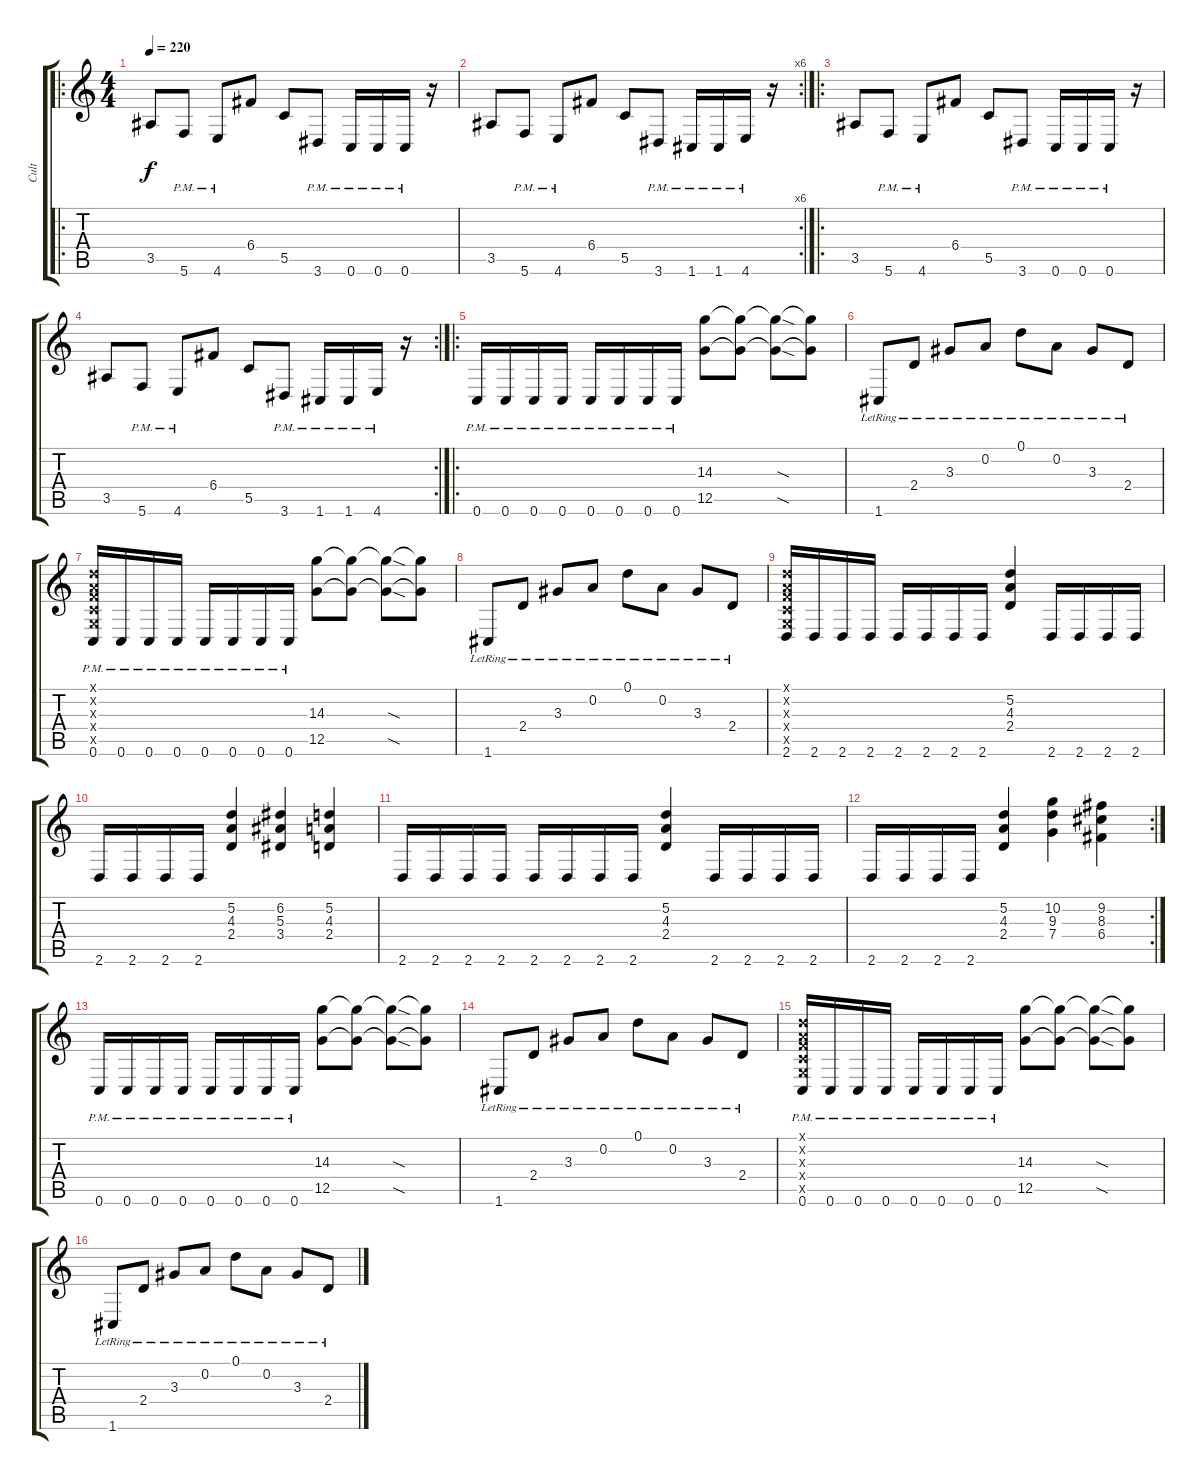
\track ("Cult" "Cult") {instrument overdrivenguitar}
\staff {score tabs}
\tuning (D4 A3 F3 C3 G2 C2) {hide}
\ro
\ts (4 4)
\tempo 220
\clef g2
\ks c
3.5.8{dy f} 5.6{pm}.8 4.6{pm}.8 6.4.8 5.5.8 3.6{pm}.8 0.6{pm}.16 0.6{pm}.16 0.6{pm}.16 r.16 |
\rc 6
3.5.8 5.6{pm}.8 4.6{pm}.8 6.4.8 5.5.8 3.6{pm}.8 1.6{pm}.16 1.6{pm}.16 4.6{pm}.16 r.16 |
\ro
3.5.8 5.6{pm}.8 4.6{pm}.8 6.4.8 5.5.8 3.6{pm}.8 0.6{pm}.16 0.6{pm}.16 0.6{pm}.16 r.16 |
\rc 2
3.5.8 5.6{pm}.8 4.6{pm}.8 6.4.8 5.5.8 3.6{pm}.8 1.6{pm}.16 1.6{pm}.16 4.6{pm}.16 r.16 |
\ro
0.6{pm}.16 0.6{pm}.16 0.6{pm}.16 0.6{pm}.16 0.6{pm}.16 0.6{pm}.16 0.6{pm}.16 0.6{pm}.16 (14.3 12.5).8 (14.3{t} 12.5{t}).8 (14.3{sod t} 12.5{sod t}).8 (14.3{t} 12.5{t}).8 |
1.6{lr}.8 2.4{lr}.8 3.3{lr}.8 0.2{lr}.8 0.1{lr}.8 0.2{lr}.8 3.3{lr}.8 2.4{lr}.8 |
(0.1{x} 0.2{x} 0.3{x} 0.4{x} 0.5{x} 0.6{pm}).16 0.6{pm}.16 0.6{pm}.16 0.6{pm}.16 0.6{pm}.16 0.6{pm}.16 0.6{pm}.16 0.6{pm}.16 (14.3 12.5).8 (14.3{t} 12.5{t}).8 (14.3{sod t} 12.5{sod t}).8 (14.3{t} 12.5{t}).8 |
1.6{lr}.8 2.4{lr}.8 3.3{lr}.8 0.2{lr}.8 0.1{lr}.8 0.2{lr}.8 3.3{lr}.8 2.4{lr}.8 |
(0.1{x} 0.2{x} 0.3{x} 0.4{x} 0.5{x} 2.6).16 2.6.16 2.6.16 2.6.16 2.6.16 2.6.16 2.6.16 2.6.16 (5.2 4.3 2.4).4 2.6.16 2.6.16 2.6.16 2.6.16 |
2.6.16 2.6.16 2.6.16 2.6.16 (5.2 4.3 2.4).4 (6.2 5.3 3.4).4 (5.2 4.3 2.4).4 |
2.6.16 2.6.16 2.6.16 2.6.16 2.6.16 2.6.16 2.6.16 2.6.16 (5.2 4.3 2.4).4 2.6.16 2.6.16 2.6.16 2.6.16 |
\rc 2
2.6.16 2.6.16 2.6.16 2.6.16 (5.2 4.3 2.4).4 (10.2 9.3 7.4).4 (9.2 8.3 6.4).4 |
0.6{pm}.16 0.6{pm}.16 0.6{pm}.16 0.6{pm}.16 0.6{pm}.16 0.6{pm}.16 0.6{pm}.16 0.6{pm}.16 (14.3 12.5).8 (14.3{t} 12.5{t}).8 (14.3{sod t} 12.5{sod t}).8 (14.3{t} 12.5{t}).8 |
1.6{lr}.8 2.4{lr}.8 3.3{lr}.8 0.2{lr}.8 0.1{lr}.8 0.2{lr}.8 3.3{lr}.8 2.4{lr}.8 |
(0.1{x} 0.2{x} 0.3{x} 0.4{x} 0.5{x} 0.6{pm}).16 0.6{pm}.16 0.6{pm}.16 0.6{pm}.16 0.6{pm}.16 0.6{pm}.16 0.6{pm}.16 0.6{pm}.16 (14.3 12.5).8 (14.3{t} 12.5{t}).8 (14.3{sod t} 12.5{sod t}).8 (14.3{t} 12.5{t}).8 |
1.6{lr}.8 2.4{lr}.8 3.3{lr}.8 0.2{lr}.8 0.1{lr}.8 0.2{lr}.8 3.3{lr}.8 2.4{lr}.8
